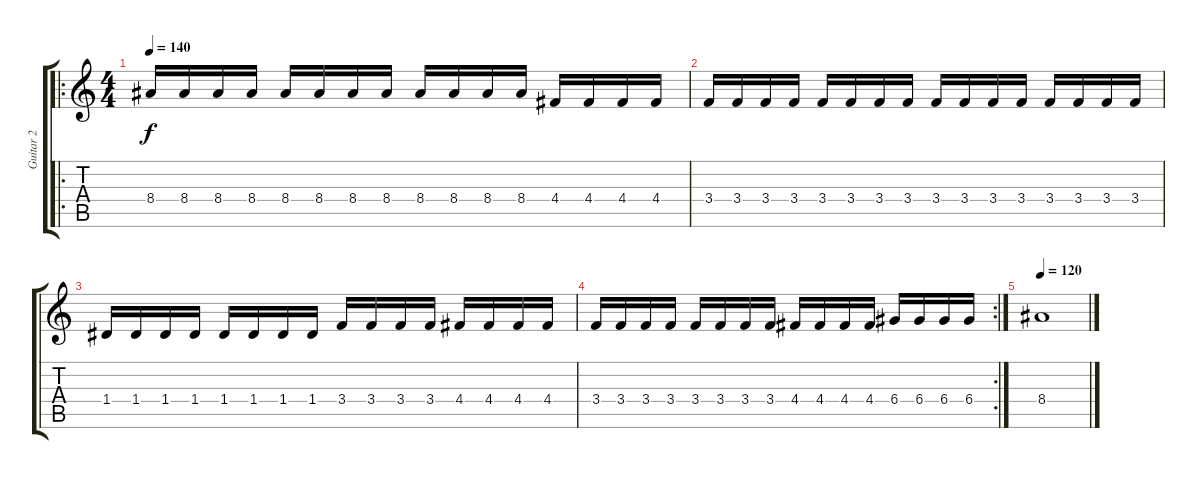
\track ("Guitar 2" "Guitar 2") {instrument distortionguitar}
\staff {score tabs}
\tuning (E4 B3 G3 D3 A2 E2) {hide}
\ro
\ts (4 4)
\tempo 140
\clef g2
\ks c
8.4.16{dy f volume 12} 8.4.16 8.4.16 8.4.16 8.4.16 8.4.16 8.4.16 8.4.16 8.4.16 8.4.16 8.4.16 8.4.16 4.4.16 4.4.16 4.4.16 4.4.16 |
3.4.16 3.4.16 3.4.16 3.4.16 3.4.16 3.4.16 3.4.16 3.4.16 3.4.16 3.4.16 3.4.16 3.4.16 3.4.16 3.4.16 3.4.16 3.4.16 |
1.4.16 1.4.16 1.4.16 1.4.16 1.4.16 1.4.16 1.4.16 1.4.16 3.4.16 3.4.16 3.4.16 3.4.16 4.4.16 4.4.16 4.4.16 4.4.16 |
\rc 2
3.4.16 3.4.16 3.4.16 3.4.16 3.4.16 3.4.16 3.4.16 3.4.16 4.4.16 4.4.16 4.4.16 4.4.16 6.4.16 6.4.16 6.4.16 6.4.16 |
\tempo 120
8.4.1
